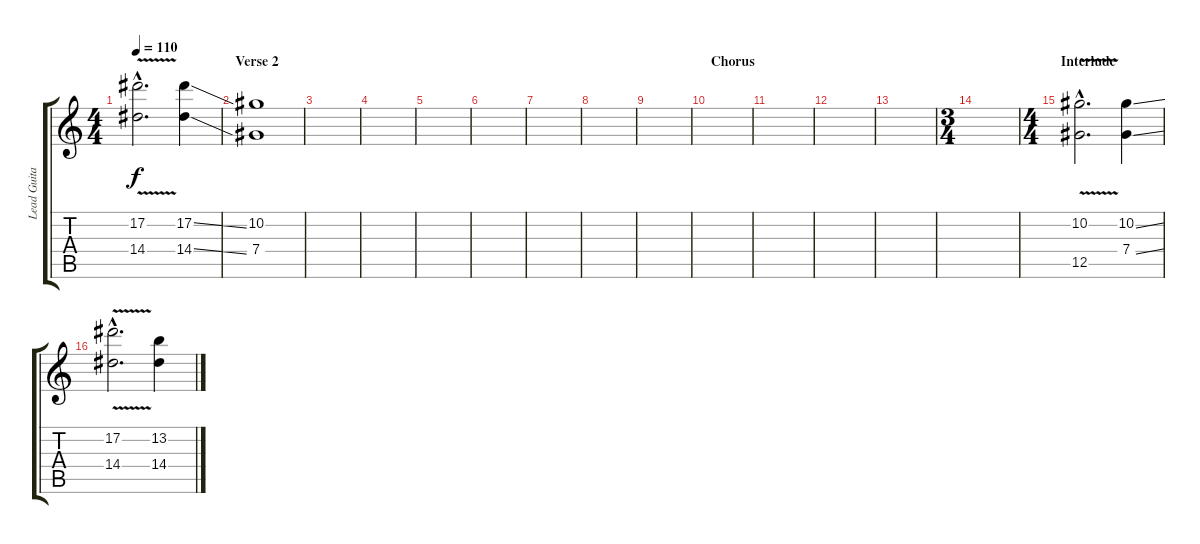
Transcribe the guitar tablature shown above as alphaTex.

\track ("Lead Guitar" "Lead Guita") {instrument overdrivenguitar}
\staff {score tabs}
\tuning (Eb4 Bb3 Gb3 Db3 Ab2 Eb2) {hide}
\ts (4 4)
\tempo 110
\clef g2
\ks c
(17.2{v hac} 14.4{v hac}).2{d dy f} (17.2{ss} 14.4{ss}).4 |
\section ("" "Verse 2")
(10.2 7.4).1 |
|
|
|
|
|
|
|
\section ("" "Chorus")
|
|
|
|
\ts (3 4)
|
\ts (4 4)
\section ("" "Interlude")
(10.2{v hac} 12.5{v hac}).2{d} (10.2{ss} 7.4{ss}).4 |
(17.2{v hac} 14.4{v hac}).2{d} (13.2{ss} 14.4{ss}).4
